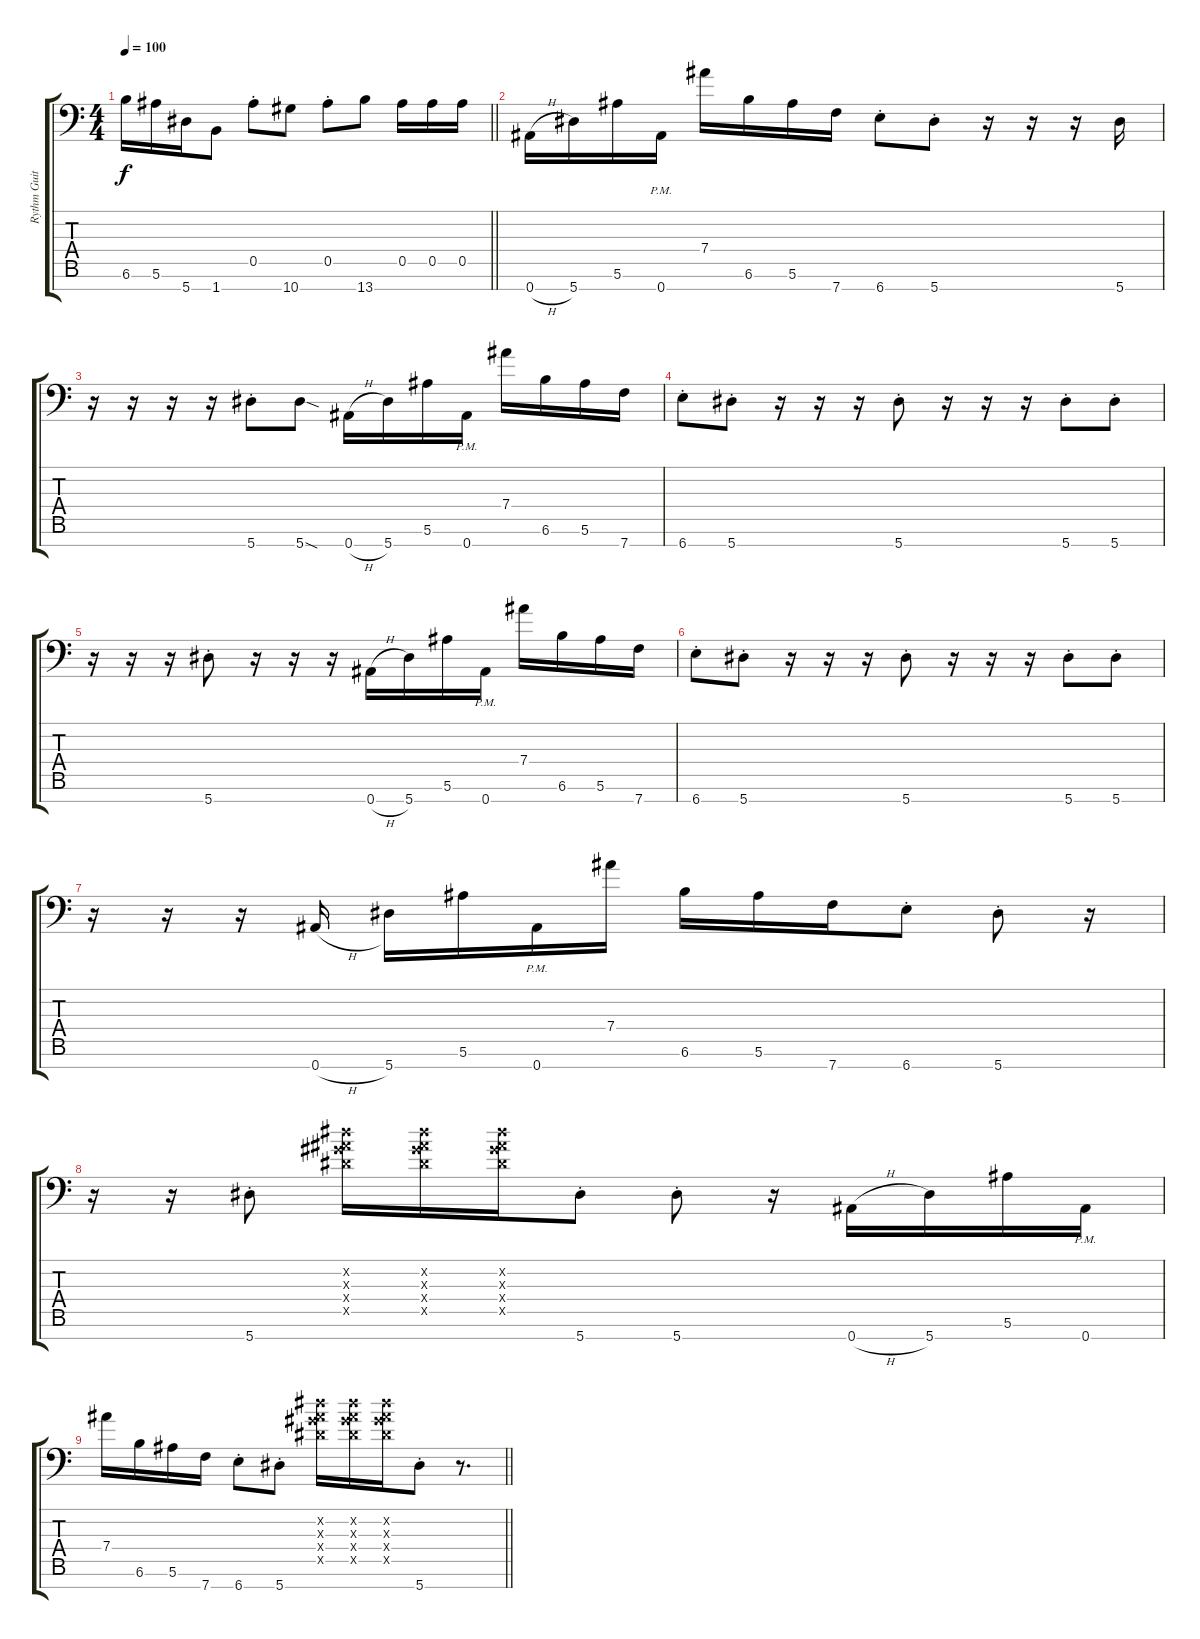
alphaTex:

\track ("Rythm Guitar #2" "Rythm Guit") {instrument distortionguitar}
\staff {score tabs}
\tuning (Eb4 Bb3 F3 Eb3 Bb2 F2 Bb1) {hide}
\ts (4 4)
\tempo 100
\clef f4
\barLineRight lightlight
\ks c
6.6.16{dy f} 5.6.16 5.7.16 1.7.8 0.5{st}.8 10.7.8 0.5{st}.8 13.7.8 0.5.16 0.5.16 0.5.16 |
\section ("" "")
0.7{h}.16 5.7.16 5.6.16 0.7{pm}.16 7.4.16 6.6.16 5.6.16 7.7.16 6.7{st}.8 5.7{st}.8 r.16 r.16 r.16 5.7.16 |
r.16 r.16 r.16 r.16 5.7{st}.8 5.7{sod}.8 0.7{h}.16 5.7.16 5.6.16 0.7{pm}.16 7.4.16 6.6.16 5.6.16 7.7.16 |
6.7{st}.8 5.7{st}.8 r.16 r.16 r.16 5.7{st}.8 r.16 r.16 r.16 5.7{st}.8 5.7{st}.8 |
r.16 r.16 r.16 5.7{st}.8 r.16 r.16 r.16 0.7{h}.16 5.7.16 5.6.16 0.7{pm}.16 7.4.16 6.6.16 5.6.16 7.7.16 |
6.7{st}.8 5.7{st}.8 r.16 r.16 r.16 5.7{st}.8 r.16 r.16 r.16 5.7{st}.8 5.7{st}.8 |
r.16 r.16 r.16 0.7{h}.16 5.7.16 5.6.16 0.7{pm}.16 7.4.16 6.6.16 5.6.16 7.7.16 6.7{st}.8 5.7{st}.8 r.16 |
r.16 r.16 5.7{st}.8 (5.2{x} 5.3{x} 5.4{x} 5.5{x}).16 (5.2{x} 5.3{x} 5.4{x} 5.5{x}).16 (5.2{x} 5.3{x} 5.4{x} 5.5{x}).16 5.7{st}.8 5.7{st}.8 r.16 0.7{h}.16 5.7.16 5.6.16 0.7{pm}.16 |
\barLineRight lightlight
7.4.16 6.6.16 5.6.16 7.7.16 6.7{st}.8 5.7{st}.8 (5.2{x} 5.3{x} 5.4{x} 5.5{x}).16 (5.2{x} 5.3{x} 5.4{x} 5.5{x}).16 (5.2{x} 5.3{x} 5.4{x} 5.5{x}).16 5.7{st}.8 r.8{d}
